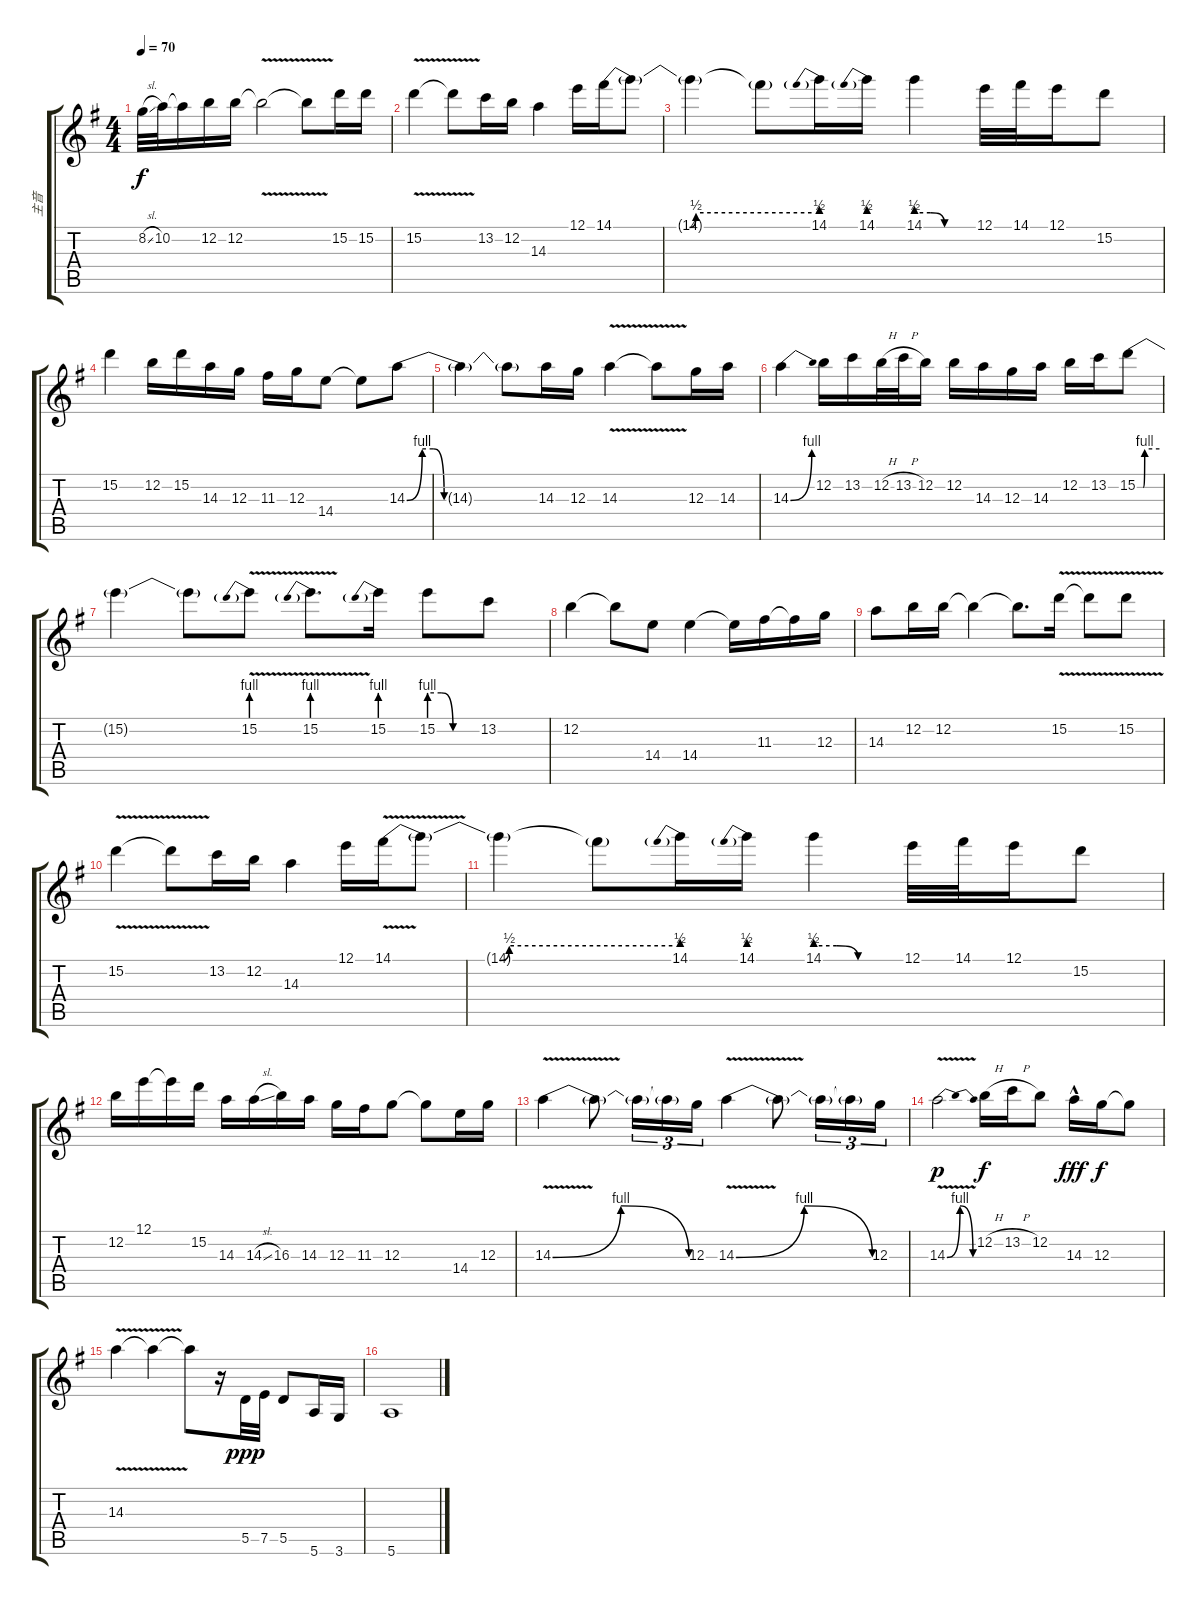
\track ("主音" "主音") {instrument overdrivenguitar}
\staff {score tabs}
\tuning (E4 B3 G3 D3 A2 E2) {hide}
\ts (4 4)
\tempo 70
\clef g2
\ks g
8.2{sl}.32{dy f} 10.2.32 10.2{t}.16 12.2.16 12.2.16 12.2{v t}.2 12.2{t}.8 15.2.16 15.2.16 |
15.2{v}.4 15.2{t}.8 13.2.16 12.2.16 14.3.4 12.1.16 14.1{be (custom 0 0 23 0 25 2 60 2)}.16 14.1{t}.8 |
14.1{t}.4 14.1{t}.8 14.1{be (prebend 0 2 60 2)}.16 14.1{be (prebend 0 2 60 2)}.16 14.1{be (custom 0 2 15 2 30 0 60 0)}.4 12.1.32 14.1.32 12.1.16 15.2.8 |
15.2.4 12.2.16 15.2.16 14.3.16 12.3.16 11.3.16 12.3.16 14.4.8 14.4{t}.8 14.3{be (custom 0 0 7 4 12 4 17 0 60 0)}.8 |
14.3{t}.4 14.3{t}.8 14.3.16 12.3.16 14.3{v}.4 14.3{t}.8 12.3.16 14.3.16 |
14.3{be (bend 0 0 60 4)}.4 12.2.16 13.2.16 12.2{h}.32 13.2{h}.32 12.2.16 12.2.16 14.3.16 12.3.16 14.3.16 12.2.16 13.2.16 15.2{be (custom 0 0 16 0 20 4 60 4)}.8 |
15.2{t}.4 15.2{t}.8 15.2{be (prebend 0 4 60 4) v}.8 15.2{be (prebend 0 4 60 4) v}.8{d} 15.2{be (prebend 0 4 60 4)}.16 15.2{be (custom 0 4 15 4 30 0 60 0)}.8 13.2.8 |
12.2.4 12.2{t}.8 14.4.8 14.4.4 14.4{t}.16 11.3.16 11.3{t}.16 12.3.16 |
14.3.8 12.2.16 12.2.16 12.2{t}.4 12.2{t}.8{d} 15.2{v}.16 15.2{t}.8 15.2{v}.8 |
15.2{v}.4 15.2{t}.8 13.2.16 12.2.16 14.3.4 12.1.16 14.1{be (custom 0 0 23 0 25 2 60 2) v}.16 14.1{t}.8 |
14.1{t}.4 14.1{t}.8 14.1{be (prebend 0 2 60 2)}.16 14.1{be (prebend 0 2 60 2)}.16 14.1{be (custom 0 2 15 2 30 0 60 0)}.4 12.1.32 14.1.32 12.1.16 15.2.8 |
12.2.16 12.1.16 12.1{t}.16 15.2.16 14.3.16 14.3{sl}.16 16.3.16 14.3.16 12.3.16 11.3.16 12.3.8 12.3{t}.8 14.4.16 12.3.16 |
14.3{be (bendrelease 0 0 5 4 45 4 60 0) v}.4 14.3{t}.8 14.3{t}.16{tu (3 2)} 14.3{t}.16{tu (3 2)} 12.3.16{tu (3 2)} 14.3{be (bendrelease 0 0 5 4 45 4 60 0) v}.4 14.3{t}.8 14.3{t}.16{tu (3 2)} 14.3{t}.16{tu (3 2)} 12.3.16{tu (3 2)} |
14.3{be (bendrelease 0 0 10 4 40 4 60 0) v}.2{dy p} 12.2{h}.16{dy f} 13.2{h}.16 12.2.8 14.3{hac}.16{dy fff} 12.3.16{dy f} 12.3{t}.8 |
14.3{v}.4 14.3{t}.4 14.3{t}.8 r.16 5.5.32{dy ppp volume 3} 7.5.32 5.5.8 5.6.16 3.6.16 |
5.6.1
